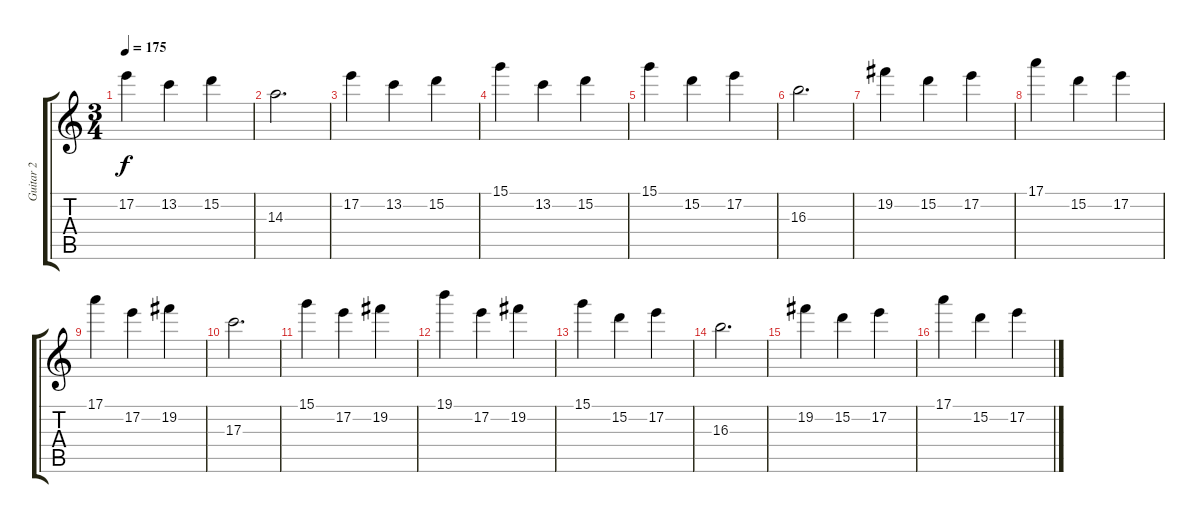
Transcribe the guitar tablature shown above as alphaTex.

\track ("Guitar 2" "Guitar 2") {instrument overdrivenguitar}
\staff {score tabs}
\tuning (E4 B3 G3 D3 A2 E2) {hide}
\ts (3 4)
\tempo 175
\clef g2
\ks c
17.2.4{dy f instrument overdrivenguitar} 13.2.4 15.2.4 |
14.3.2{d} |
17.2.4 13.2.4 15.2.4 |
15.1.4 13.2.4 15.2.4 |
15.1.4 15.2.4 17.2.4 |
16.3.2{d} |
19.2.4 15.2.4 17.2.4 |
17.1.4 15.2.4 17.2.4 |
17.1.4 17.2.4 19.2.4 |
17.3.2{d} |
15.1.4 17.2.4 19.2.4 |
19.1.4 17.2.4 19.2.4 |
15.1.4 15.2.4 17.2.4 |
16.3.2{d} |
19.2.4 15.2.4 17.2.4 |
17.1.4 15.2.4 17.2.4
